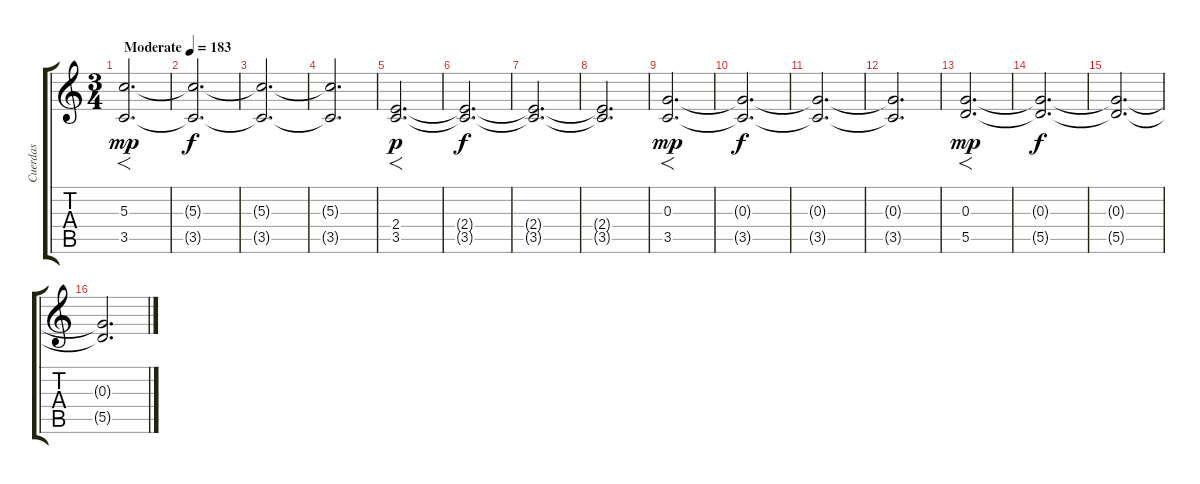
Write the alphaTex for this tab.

\track ("Cuerdas" "Cuerdas") {instrument stringensemble2}
\staff {score tabs}
\tuning (E5 B4 G4 D4 A3 E3) {hide}
\ts (3 4)
\tempo (183 "Moderate")
\clef g2
\ks c
(5.3 3.5).2{f d dy mp instrument cello} |
(5.3{t} 3.5{t}).2{d dy f} |
(5.3{t} 3.5{t}).2{d} |
(5.3{t} 3.5{t}).2{d} |
(2.4 3.5).2{f d dy p} |
(2.4{t} 3.5{t}).2{d dy f} |
(2.4{t} 3.5{t}).2{d} |
(2.4{t} 3.5{t}).2{d} |
(0.3 3.5).2{f d dy mp} |
(0.3{t} 3.5{t}).2{d dy f} |
(0.3{t} 3.5{t}).2{d} |
(0.3{t} 3.5{t}).2{d} |
(0.3 5.5).2{f d dy mp} |
(0.3{t} 5.5{t}).2{d dy f} |
(0.3{t} 5.5{t}).2{d} |
(0.3{t} 5.5{t}).2{d}
